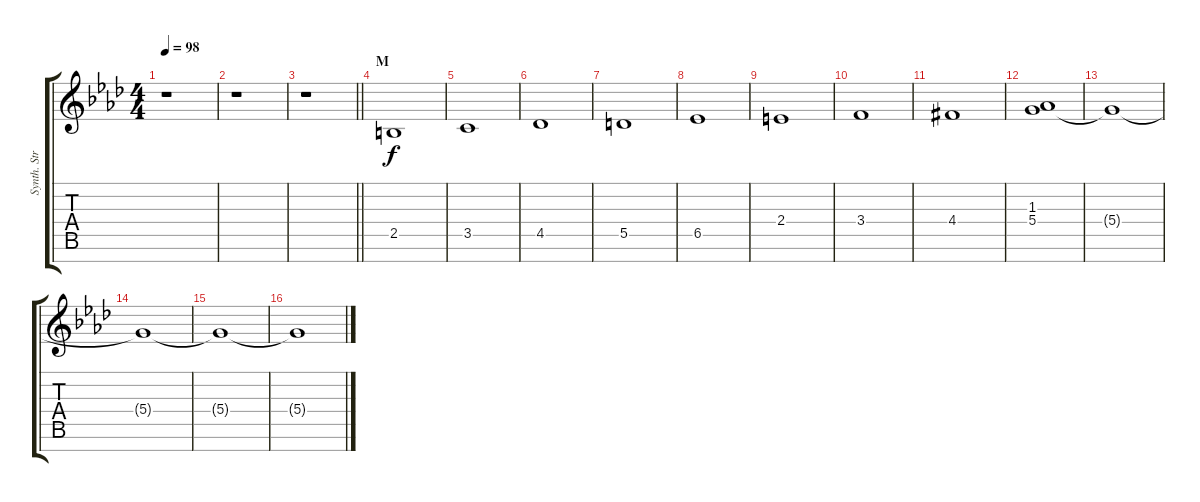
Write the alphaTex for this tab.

\track ("Synth. Strings I" "Synth. Str") {instrument stringensemble1}
\staff {score tabs}
\tuning (E5 B4 G4 D4 A3 E3 B2) {hide}
\ts (4 4)
\tempo 98
\clef g2
\ks ab
r.1{dy f} |
r.1 |
\barLineRight lightlight
r.1 |
\section ("" "M")
2.5.1 |
3.5.1 |
4.5.1 |
5.5.1 |
6.5.1 |
2.4.1 |
3.4.1 |
4.4{acc #}.1 |
(1.3 5.4).1 |
5.4{t}.1 |
5.4{t}.1 |
5.4{t}.1 |
5.4{t}.1
